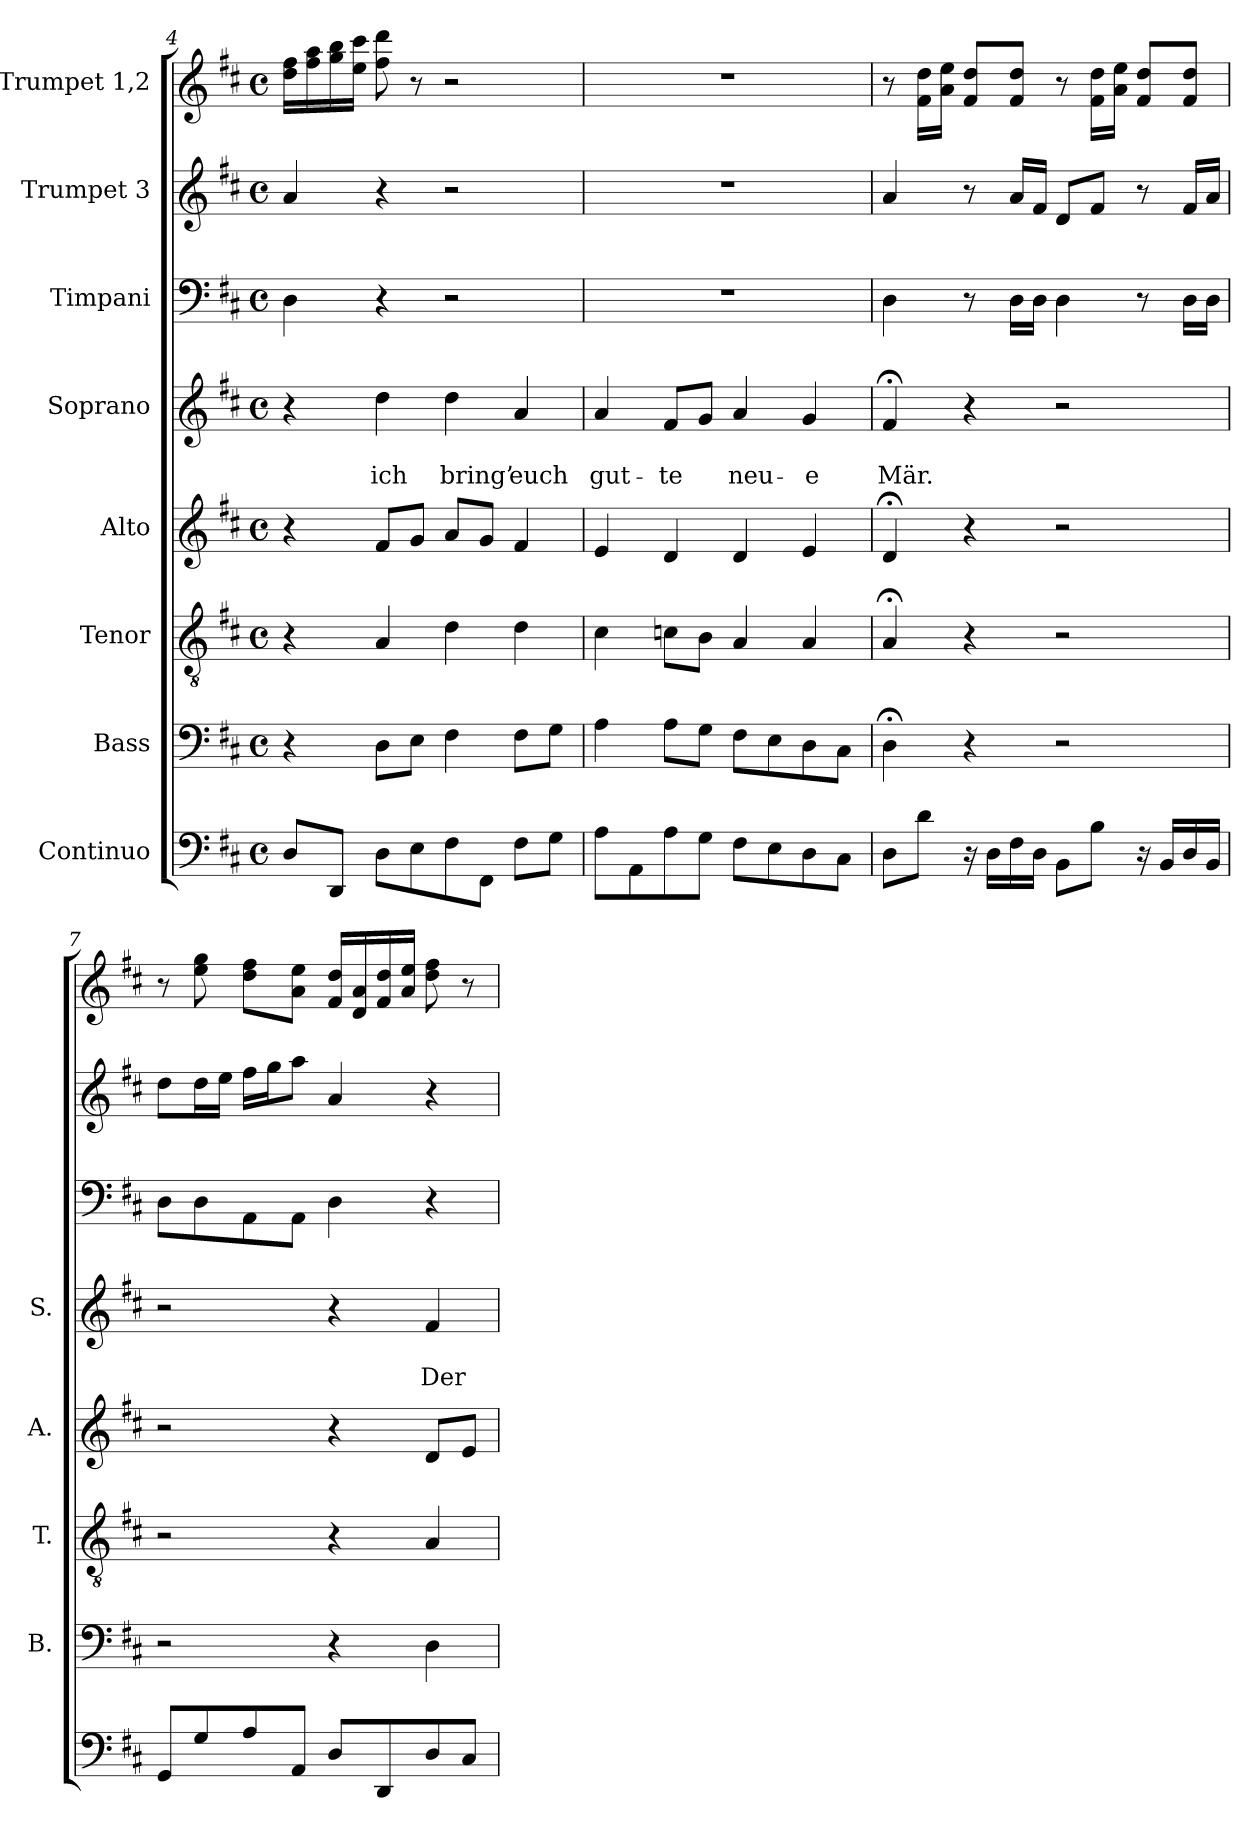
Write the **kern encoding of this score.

**kern	**kern	**kern	**kern	**kern	**text	**text	**kern	**kern	**kern
*part8	*part7	*part6	*part5	*part4	*part4	*part4	*part3	*part2	*part1
*staff8	*staff7	*staff6	*staff5	*staff4	*staff4	*staff4	*staff3	*staff2	*staff1
*I"Continuo	*I"Bass	*I"Tenor	*I"Alto	*I"Soprano	*	*	*I"Timpani	*I"Trumpet 3	*I"Trumpet 1,2
*	*I'B.	*I'T.	*I'A.	*I'S.	*	*	*	*	*
!!LO:PB:g=z
*clefF4	*clefF4	*clefGv2	*clefG2	*clefG2	*	*	*clefF4	*clefG2	*clefG2
*k[f#c#]	*k[f#c#]	*k[f#c#]	*k[f#c#]	*k[f#c#]	*	*	*k[f#c#]	*k[f#c#]	*k[f#c#]
*D:	*D:	*D:	*D:	*D:	*	*	*D:	*D:	*D:
*M4/4	*M4/4	*M4/4	*M4/4	*M4/4	*	*	*M4/4	*M4/4	*M4/4
*met(c)	*met(c)	*met(c)	*met(c)	*met(c)	*	*	*met(c)	*met(c)	*met(c)
=4	=4	=4	=4	=4	=4	=4	=4	=4	=4
8D/L	4r	4r	4r	4r	.	.	4D\	4a/	16dd\ 16ff#\LL
.	.	.	.	.	.	.	.	.	16ff#\ 16aa\
8DD/J	.	.	.	.	.	.	.	.	16gg\ 16bb\
.	.	.	.	.	.	.	.	.	16ee\ 16ccc#\JJ
8D\L	8D\L	4A/	8f#/L	4dd\	.	ich	4r	4r	8ff#\ 8ddd\
8E\	8E\J	.	8g/J	.	.	.	.	.	8r
8F#\	4F#\	4d\	8a/L	4dd\	.	bring’	2r	2r	2r
8FF#\J	.	.	8g/J	.	.	.	.	.	.
8F#\L	8F#\L	4d\	4f#/	4a/	.	euch	.	.	.
8G\J	8G\J	.	.	.	.	.	.	.	.
=5	=5	=5	=5	=5	=5	=5	=5	=5	=5
8A\L	4A\	4c#\	4e/	4a/	.	gut-	1r	1r	1r
8AA\	.	.	.	.	.	.	.	.	.
8A\	8A\L	8cn\L	4d/	8f#/L	.	-te	.	.	.
8G\J	8G\J	8B\J	.	8g/J	.	.	.	.	.
8F#\L	8F#\L	4A/	4d/	4a/	.	neu-	.	.	.
8E\	8E\	.	.	.	.	.	.	.	.
8D\	8D\	4A/	4e/	4g/	.	-e	.	.	.
8C#\J	8C#\J	.	.	.	.	.	.	.	.
=6	=6	=6	=6	=6	=6	=6	=6	=6	=6
8D\L	4D;<\	4A;</	4d;</	4f#;</	.	Mär.	4D\	4a/	8r
8d\J	.	.	.	.	.	.	.	.	16f#\ 16dd\LL
.	.	.	.	.	.	.	.	.	16a\ 16ee\JJ
16r	4r	4r	4r	4r	.	.	8r	8r	8f#/ 8dd/L
16D\LL	.	.	.	.	.	.	.	.	.
16F#\	.	.	.	.	.	.	16D\LL	16a/LL	8f#/ 8dd/J
16D\JJ	.	.	.	.	.	.	16D\JJ	16f#/JJ	.
8BB\L	2r	2r	2r	2r	.	.	4D\	8d/L	8r
8B\J	.	.	.	.	.	.	.	8f#/J	16f#\ 16dd\LL
.	.	.	.	.	.	.	.	.	16a\ 16ee\JJ
16r	.	.	.	.	.	.	8r	8r	8f#/ 8dd/L
16BB/LL	.	.	.	.	.	.	.	.	.
16D/	.	.	.	.	.	.	16D\LL	16f#/LL	8f#/ 8dd/J
16BB/JJ	.	.	.	.	.	.	16D\JJ	16a/JJ	.
=7	=7	=7	=7	=7	=7	=7	=7	=7	=7
8GG/L	2r	2r	2r	2r	.	.	8D\L	8dd\L	8r
8G/	.	.	.	.	.	.	8D\	16dd\L	8ee\ 8gg\
.	.	.	.	.	.	.	.	16ee\JJ	.
8A/	.	.	.	.	.	.	8AA\	16ff#\LL	8dd\ 8ff#\L
.	.	.	.	.	.	.	.	16gg\J	.
8AA/J	.	.	.	.	.	.	8AA\J	8aa\J	8a\ 8ee\J
8D/L	4r	4r	4r	4r	.	.	4D\	4a/	16f#/ 16dd/LL
.	.	.	.	.	.	.	.	.	16d/ 16a/
8DD/	.	.	.	.	.	.	.	.	16f#/ 16dd/
.	.	.	.	.	.	.	.	.	16a/ 16ee/JJ
8D/	4D\	4A/	8d/L	4f#/	.	Der	4r	4r	8dd\ 8ff#\
8C#/J	.	.	8e/J	.	.	.	.	.	8r
=	=	=	=	=	=	=	=	=	=
*-	*-	*-	*-	*-	*-	*-	*-	*-	*-
